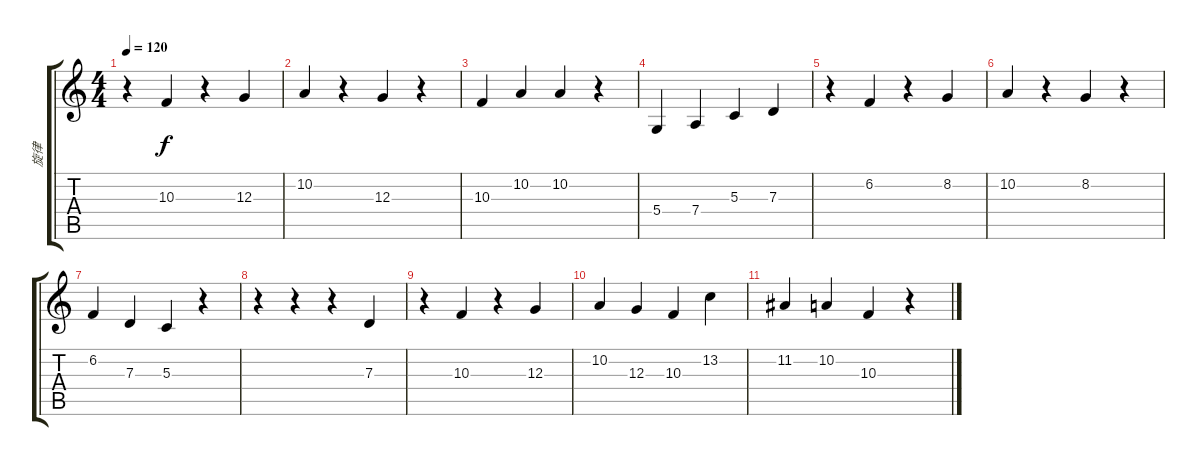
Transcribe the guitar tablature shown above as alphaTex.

\track ("旋律" "旋律") {instrument acousticgrandpiano}
\staff {score tabs}
\tuning (E4 B3 G3 D3 A2 E2) {hide}
\ts (4 4)
\tempo 120
\clef g2
\ks c
r.4{dy f} 10.3.4 r.4 12.3.4 |
10.2.4 r.4 12.3.4 r.4 |
10.3.4 10.2.4 10.2.4 r.4 |
5.4.4 7.4.4 5.3.4 7.3.4 |
r.4 6.2.4 r.4 8.2.4 |
10.2.4 r.4 8.2.4 r.4 |
6.2.4 7.3.4 5.3.4 r.4 |
r.4 r.4 r.4 7.3.4 |
r.4 10.3.4 r.4 12.3.4 |
10.2.4 12.3.4 10.3.4 13.2.4 |
11.2.4 10.2.4 10.3.4 r.4
